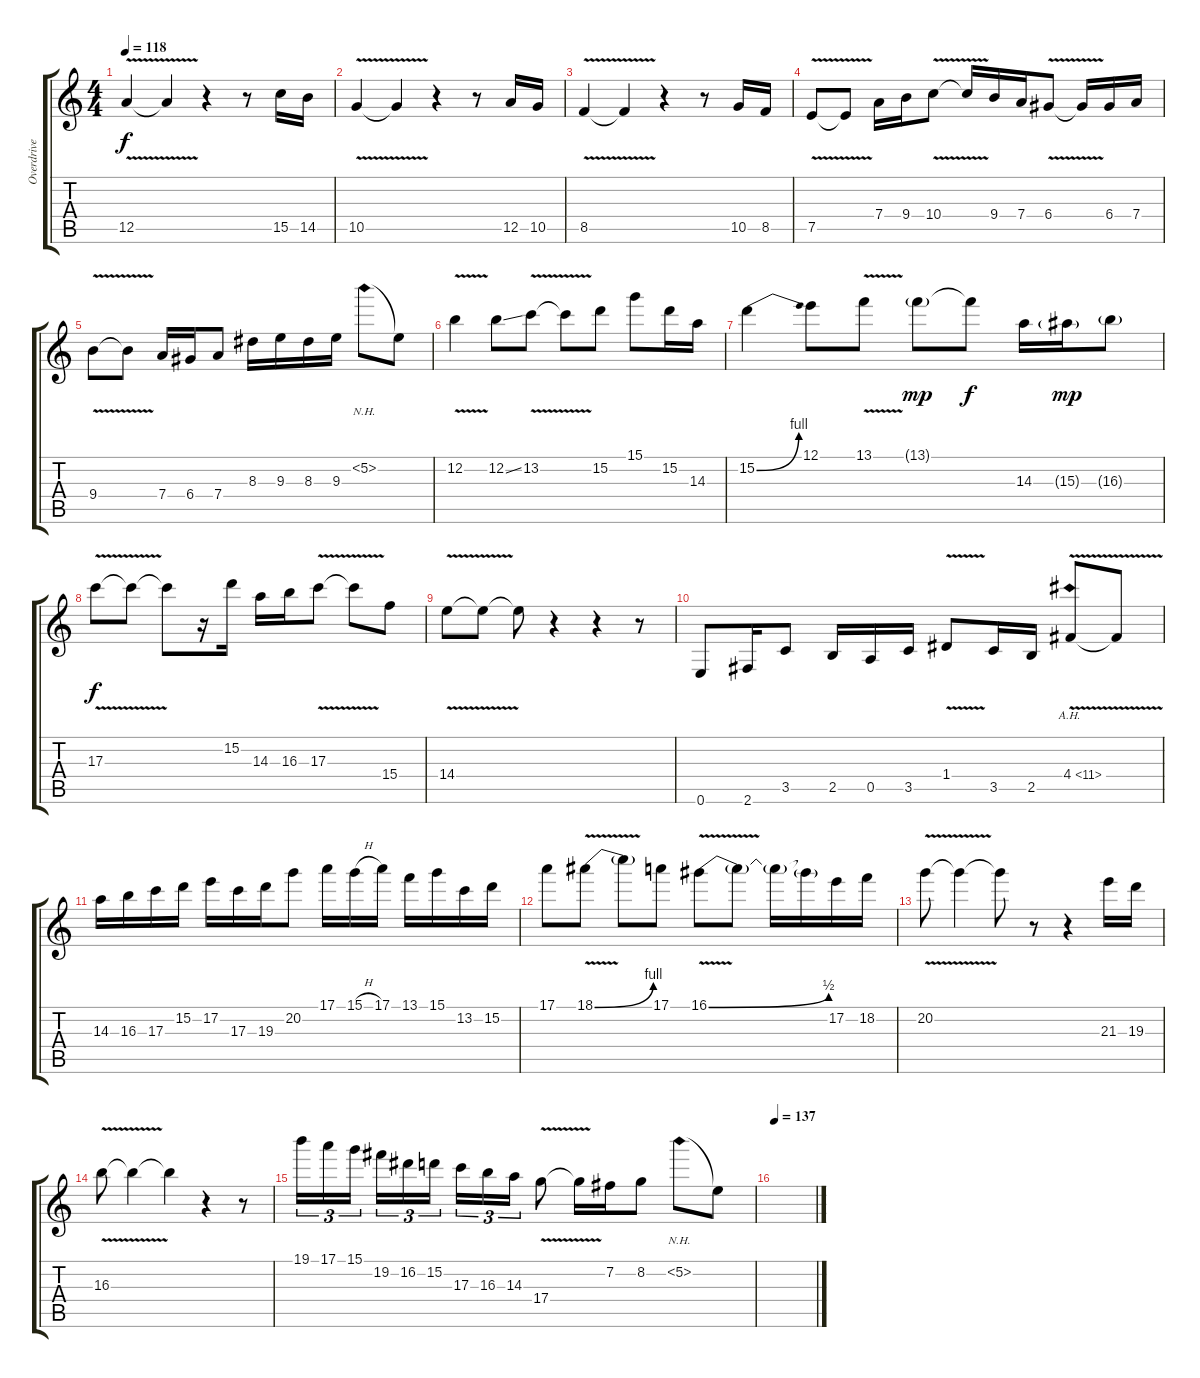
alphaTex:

\track ("Overdrive - Solo" "Overdrive ") {instrument overdrivenguitar}
\staff {score tabs}
\tuning (E4 B3 G3 D3 A2 E2) {hide}
\ts (4 4)
\tempo 118
\clef g2
\ks c
12.5{v}.4{dy f} 12.5{t}.4 r.4 r.8 15.5.16 14.5.16 |
10.5{v}.4 10.5{t}.4 r.4 r.8 12.5.16 10.5.16 |
8.5{v}.4 8.5{t}.4 r.4 r.8 10.5.16 8.5.16 |
7.5{v}.8 7.5{t}.8 7.4.16 9.4.16 10.4{v}.8 10.4{t}.16 9.4.16 7.4.16 6.4{v}.8 6.4{t}.16 6.4.16 7.4.16 |
9.4{v}.8 9.4{t}.8 7.4.16 6.4.16 7.4.8 8.3.16 9.3.16 8.3.16 9.3.16 5.2{nh}.8 5.2{t}.8 |
12.2{v}.4 12.2{ss}.8 13.2{v}.8 13.2{t}.8 15.2.8 15.1.8 15.2.16 14.3.16 |
15.2{be (bend 0 0 60 4)}.4 12.1.8 13.1{v}.8 13.1{g}.8{dy mp} 13.1{t}.8{dy f} 14.3.16 15.3{g}.16{dy mp} 16.3{g}.8 |
17.3{v}.8{dy f} 17.3{t}.8 17.3{t}.8 r.16 15.2.16 14.3.16 16.3.16 17.3{v}.8 17.3{t}.8 15.4.8 |
14.4{v}.8 14.4{t}.8 14.4{t}.8 r.4 r.4 r.8 |
0.6.8 2.6.16 3.5.8 2.5.16 0.5.16 3.5.16 1.4{v}.8 3.5.16 2.5.16 4.4{ah 7 v}.8 4.4{t}.8 |
14.3.16 16.3.16 17.3.16 15.2.16 17.2.16 17.3.16 19.3.16 20.2.8 17.1.16 15.1{h}.16 17.1.16 13.1.16 15.1.16 13.2.16 15.2.16 |
17.1.8 18.1{be (bend 0 0 60 4) v}.8 18.1{t}.8 17.1.8 16.1{be (bend 0 0 60 2) v}.8 16.1{t}.8 16.1{t}.16 16.1{t}.16 17.2.16 18.2.16 |
20.2{v}.8 20.2{t}.4 20.2{t}.8 r.8 r.4 21.3.16 19.3.16 |
16.3{v}.8 16.3{t}.4 16.3{t}.4 r.4 r.8 |
19.1.16{tu (3 2)} 17.1.16{tu (3 2)} 15.1.16{tu (3 2)} 19.2.16{tu (3 2)} 16.2.16{tu (3 2)} 15.2.16{tu (3 2)} 17.3.16{tu (3 2)} 16.3.16{tu (3 2)} 14.3.16{tu (3 2)} 17.4{v}.8 17.4{t}.16 7.2.16 8.2.8 5.2{nh}.8 5.2{t}.8 |
\tempo 137
